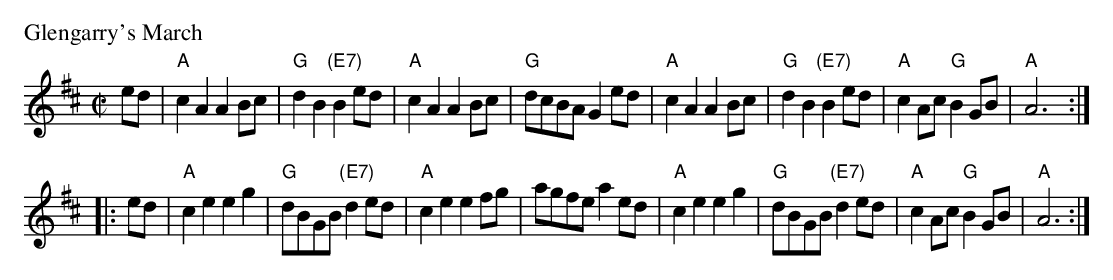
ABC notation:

X:1
P: Glengarry's March
M: C|
L: 1/8
K: AMix
 ed \
|  "A"c2A2 A2Bc | "G"d2B2 "(E7)"B2ed \
| "A"c2A2 A2Bc | "G"dcBA G2ed \
|  "A"c2A2 A2Bc | "G"d2B2 "(E7)"B2ed \
| "A"c2Ac "G"B2GB | "A"A6 :|
|: ed \
|  "A"c2e2 e2g2 | "G"dBGB "(E7)"d2ed \
| "A"c2e2 e2fg | agfe a2ed \
|  "A"c2e2 e2g2 | "G"dBGB "(E7)"d2ed \
| "A"c2Ac "G"B2GB | "A"A6 :|
